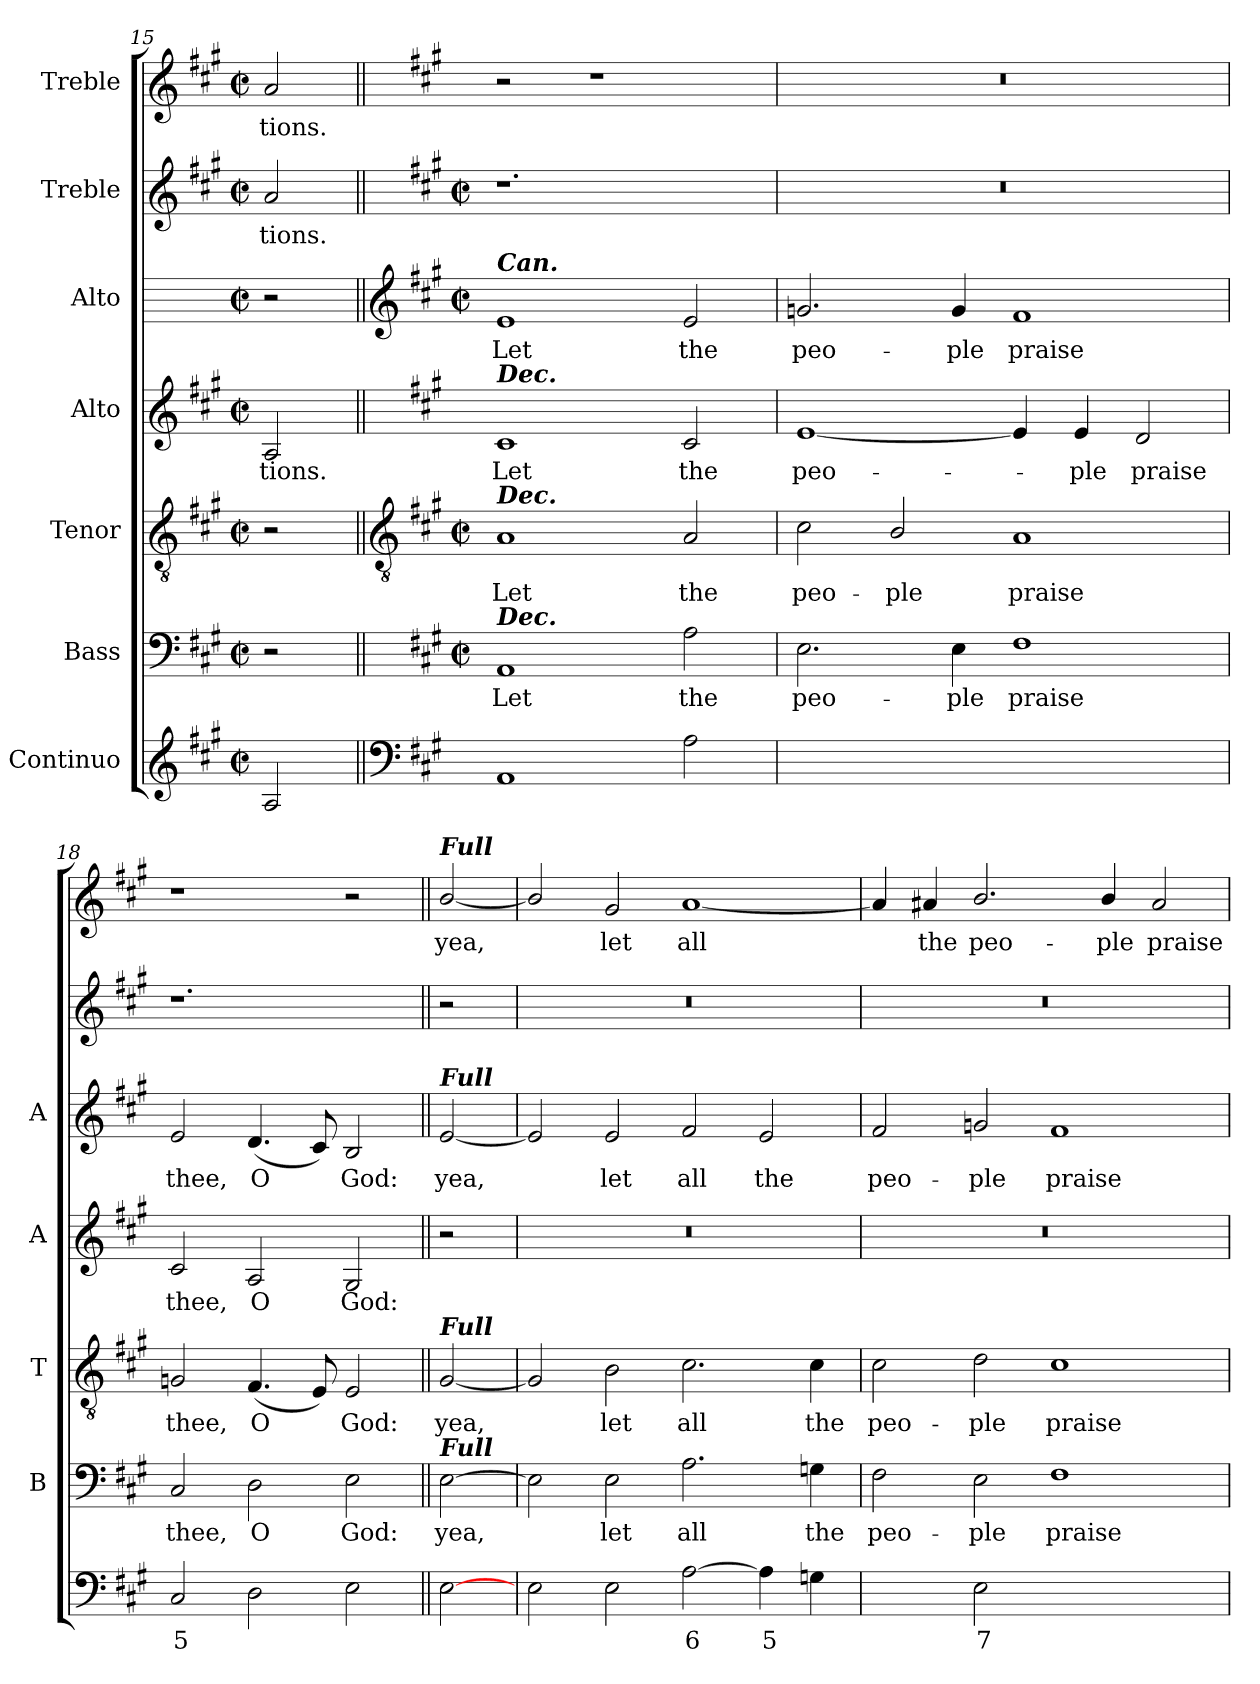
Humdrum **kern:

**kern	**text	**kern	**text	**kern	**text	**kern	**text	**kern	**text	**kern	**text	**kern	**text
*part7	*part7	*part6	*part6	*part5	*part5	*part4	*part4	*part3	*part3	*part2	*part2	*part1	*part1
*staff7	*staff7	*staff6	*staff6	*staff5	*staff5	*staff4	*staff4	*staff3	*staff3	*staff2	*staff2	*staff1	*staff1
*I"Continuo	*	*I"Bass	*	*I"Tenor	*	*I"Alto	*	*I"Alto	*	*I"Treble	*	*I"Treble	*
*	*	*I'B	*	*I'T	*	*I'A	*	*I'A	*	*	*	*	*
*clefG2	*	*clefF4	*	*clefGv2	*	*clefG2	*	*	*	*clefG2	*	*clefG2	*
*k[f#c#g#]	*	*k[f#c#g#]	*	*k[f#c#g#]	*	*k[f#c#g#]	*	*	*	*k[f#c#g#]	*	*k[f#c#g#]	*
*A:	*	*A:	*	*A:	*	*A:	*	*	*	*A:	*	*A:	*
*M4/2	*	*M4/2	*	*M4/2	*	*M4/2	*	*M4/2	*	*M4/2	*	*M4/2	*
*met(c|)	*	*met(c|)	*	*met(c|)	*	*met(c|)	*	*met(c|)	*	*met(c|)	*	*met(c|)	*
=15	=15	=15	=15	=15	=15	=15	=15	=15	=15	=15	=15	=15	=15
!	!	!	!	!	!	!	!LO:LY:b	!	!	!	!LO:LY:b	!	!LO:LY:b
2A	.	2r	.	2r	.	2A	-tions.	2r	.	2a	-tions.	2a	-tions.
!!LO:LB:g=z
=16||	=16||	=16||	=16||	=16||	=16||	=16||	=16||	=16||	=16||	=16||	=16||	=16||	=16||
*clefF4	*	*	*	*clefGv2	*	*	*	*clefG2	*	*	*	*	*
*	*	*k[f#c#g#]	*	*k[f#c#g#]	*	*	*	*k[f#c#g#]	*	*	*	*	*
*	*	*A:	*	*A:	*	*	*	*A:	*	*	*	*	*
*	*	*M4/2	*	*M4/2	*	*	*	*M4/2	*	*M4/2	*	*	*
*	*	*met(c|)	*	*met(c|)	*	*	*	*met(c|)	*	*met(c|)	*	*	*
!	!	!	!	!	!	!	!	!LO:TX:a:Bi:t=Can.	!	!	!	!	!
!	!	!	!	!	!	!LO:TX:a:Bi:t=Dec.	!	!	!	!	!	!	!
!	!	!	!	!LO:TX:a:Bi:t=Dec.	!	!	!	!	!	!	!	!	!
!	!	!LO:TX:a:Bi:t=Dec.	!	!	!	!	!	!	!	!	!	!	!
!	!	!	!LO:LY:b	!	!LO:LY:b	!	!LO:LY:b	!	!LO:LY:b	!	!	!	!
1AA	.	1AA	Let	1A	Let	1c#	Let	1e	Let	1.r	.	2r	.
.	.	.	.	.	.	.	.	.	.	.	.	1r	.
!	!	!	!LO:LY:b	!	!LO:LY:b	!	!LO:LY:b	!	!LO:LY:b	!	!	!	!
2A	.	2A	the	2A	the	2c#	the	2e	the	.	.	.	.
=17	=17	=17	=17	=17	=17	=17	=17	=17	=17	=17	=17	=17	=17
!	!LO:LY:b	!	!LO:LY:b	!	!LO:LY:b	!	!LO:LY:b	!	!LO:LY:b	!	!	!	!
[2Eyy	6	2.E	peo-	2c#	peo-	[1e	peo-	2.gn	peo-	0r	.	0r	.
!	!LO:LY:b	!	!	!	!LO:LY:b	!	!	!	!	!	!	!	!
2Eyy]	5	.	.	2B/	-ple	.	.	.	.	.	.	.	.
!	!	!	!LO:LY:b	!	!	!	!	!	!LO:LY:b	!	!	!	!
.	.	4E	-ple	.	.	.	.	4g	-ple	.	.	.	.
!	!LO:LY:b	!	!LO:LY:b	!	!LO:LY:b	!	!	!	!LO:LY:b	!	!	!	!
[2F#yy	7	1F#	praise	1A	praise	4e]	.	1f#	praise	.	.	.	.
!	!	!	!	!	!	!	!LO:LY:b	!	!	!	!	!	!
.	.	.	.	.	.	4e	ple	.	.	.	.	.	.
!	!LO:LY:b	!	!	!	!	!	!LO:LY:b	!	!	!	!	!	!
2F#yy]	6	.	.	.	.	2d	praise	.	.	.	.	.	.
=18	=18	=18	=18	=18	=18	=18	=18	=18	=18	=18	=18	=18	=18
!	!LO:LY:b	!	!LO:LY:b	!	!LO:LY:b	!	!LO:LY:b	!	!LO:LY:b	!	!	!	!
2C#	5	2C#	thee,	2Gn	thee,	2c#	thee,	2e	thee,	1.r	.	1r	.
!	!	!	!LO:LY:b	!	!LO:LY:b	!	!LO:LY:b	!	!LO:LY:b	!	!	!	!
2D	.	2D	O	(<4.F#	O	2A	O	(<4.d	O	.	.	.	.
.	.	.	.	8E)	.	.	.	8c#)	.	.	.	.	.
!	!	!	!LO:LY:b	!	!LO:LY:b	!	!LO:LY:b	!	!LO:LY:b	!	!	!	!
2E	.	2E	God:	2E	God:	2G#	God:	2B	God:	.	.	2r	.
=19||	=19||	=19||	=19||	=19||	=19||	=19||	=19||	=19||	=19||	=19||	=19||	=19||	=19||
!	!	!	!	!	!	!	!	!	!	!	!	!LO:TX:a:Bi:t=Full	!
!	!	!	!	!	!	!	!	!LO:TX:a:Bi:t=Full	!	!	!	!	!
!	!	!	!	!LO:TX:a:Bi:t=Full	!	!	!	!	!	!	!	!	!
!	!	!LO:TX:a:Bi:t=Full	!	!	!	!	!	!	!	!	!	!	!
!	!	!	!LO:LY:b	!	!LO:LY:b	!	!	!	!LO:LY:b	!	!	!	!LO:LY:b
[2E	.	[2E	yea,	[2G#	yea,	2r	.	[2e	yea,	2r	.	[2b/	yea,
=20	=20	=20	=20	=20	=20	=20	=20	=20	=20	=20	=20	=20	=20
2E	.	2E]	.	2G#]	.	0r	.	2e]	.	0r	.	2b/]	.
!	!	!	!LO:LY:b	!	!LO:LY:b	!	!	!	!LO:LY:b	!	!	!	!LO:LY:b
2E	.	2E	let	2B	let	.	.	2e	let	.	.	2g#	let
!	!LO:LY:b	!	!LO:LY:b	!	!LO:LY:b	!	!	!	!LO:LY:b	!	!	!	!LO:LY:b
[2A	6	2.A	all	2.c#	all	.	.	2f#	all	.	.	[1a	all
!	!LO:LY:b	!	!	!	!	!	!	!	!LO:LY:b	!	!	!	!
4A]	5	.	.	.	.	.	.	2e	the	.	.	.	.
!	!	!	!LO:LY:b	!	!LO:LY:b	!	!	!	!	!	!	!	!
4Gn	.	4Gn	the	4c#	the	.	.	.	.	.	.	.	.
=21	=21	=21	=21	=21	=21	=21	=21	=21	=21	=21	=21	=21	=21
!	!	!	!LO:LY:b	!	!LO:LY:b	!	!	!	!LO:LY:b	!	!	!	!
[4F#yy	.	2F#	peo-	2c#	peo-	0r	.	2f#	peo-	0r	.	4a]	.
!	!	!	!	!	!	!	!	!	!	!	!	!	!LO:LY:b
4F#yy]	.	.	.	.	.	.	.	.	.	.	.	4a#X	the
!	!LO:LY:b	!	!LO:LY:b	!	!LO:LY:b	!	!	!	!LO:LY:b	!	!	!	!LO:LY:b
2E	7	2E	-ple	2d	-ple	.	.	2gn	-ple	.	.	2.b/	peo-
!	!LO:LY:b	!	!LO:LY:b	!	!LO:LY:b	!	!	!	!LO:LY:b	!	!	!	!
[2F#yy	4	1F#	praise	1c#	praise	.	.	1f#	praise	.	.	.	.
!	!	!	!	!	!	!	!	!	!	!	!	!	!LO:LY:b
.	.	.	.	.	.	.	.	.	.	.	.	4b/	-ple
!	!LO:LY:b	!	!	!	!	!	!	!	!	!	!	!	!LO:LY:b
2F#yy]	3	.	.	.	.	.	.	.	.	.	.	2a#	praise
=	=	=	=	=	=	=	=	=	=	=	=	=	=
*-	*-	*-	*-	*-	*-	*-	*-	*-	*-	*-	*-	*-	*-
